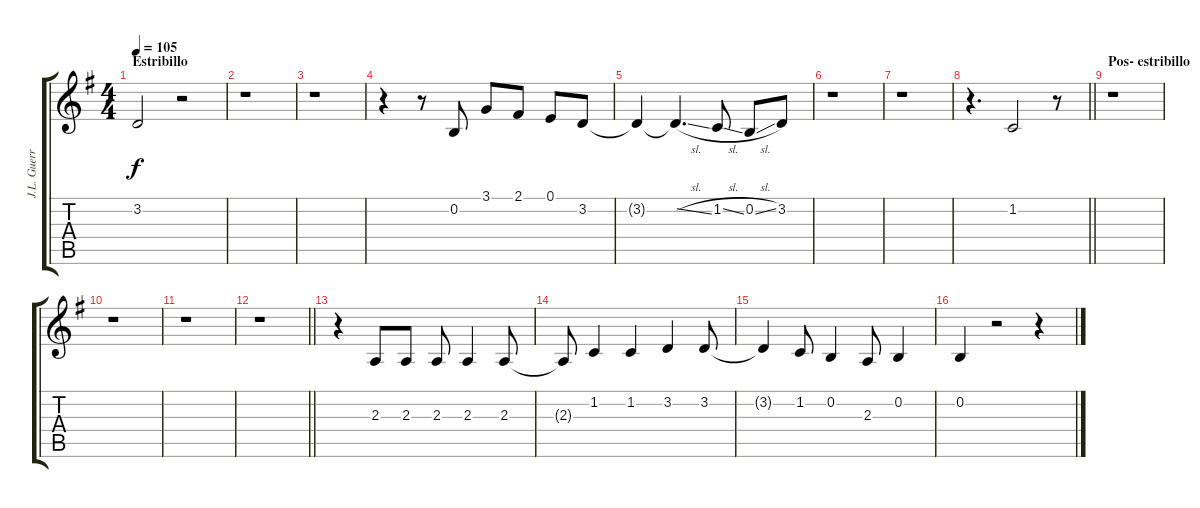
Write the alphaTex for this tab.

\track ("J.L. Guerra - Voz" "J.L. Guerr") {instrument oboe}
\staff {score tabs}
\tuning (E4 B3 G3 D3 A2 E2) {hide}
\ts (4 4)
\section ("" "Estribillo")
\tempo 105
\clef g2
\ks g
3.2{t}.2{dy f} r.2 |
r.1 |
r.1 |
r.4 r.8 0.2.8 3.1.8 2.1.8 0.1.8 3.2.8 |
3.2{t}.4 3.2{sl t}.4{d} 1.2{sl}.8 0.2{sl}.8 3.2.8 |
r.1 |
r.1 |
\barLineRight lightlight
r.4{d} 1.2.2 r.8 |
\section ("" "Pos- estribillo")
r.1 |
r.1 |
r.1 |
\barLineRight lightlight
r.1 |
r.4 2.3.8 2.3.8 2.3.8 2.3.4 2.3.8 |
2.3{t}.8 1.2.4 1.2.4 3.2.4 3.2.8 |
3.2{t}.4 1.2.8 0.2.4 2.3.8 0.2.4 |
0.2.4 r.2 r.4
